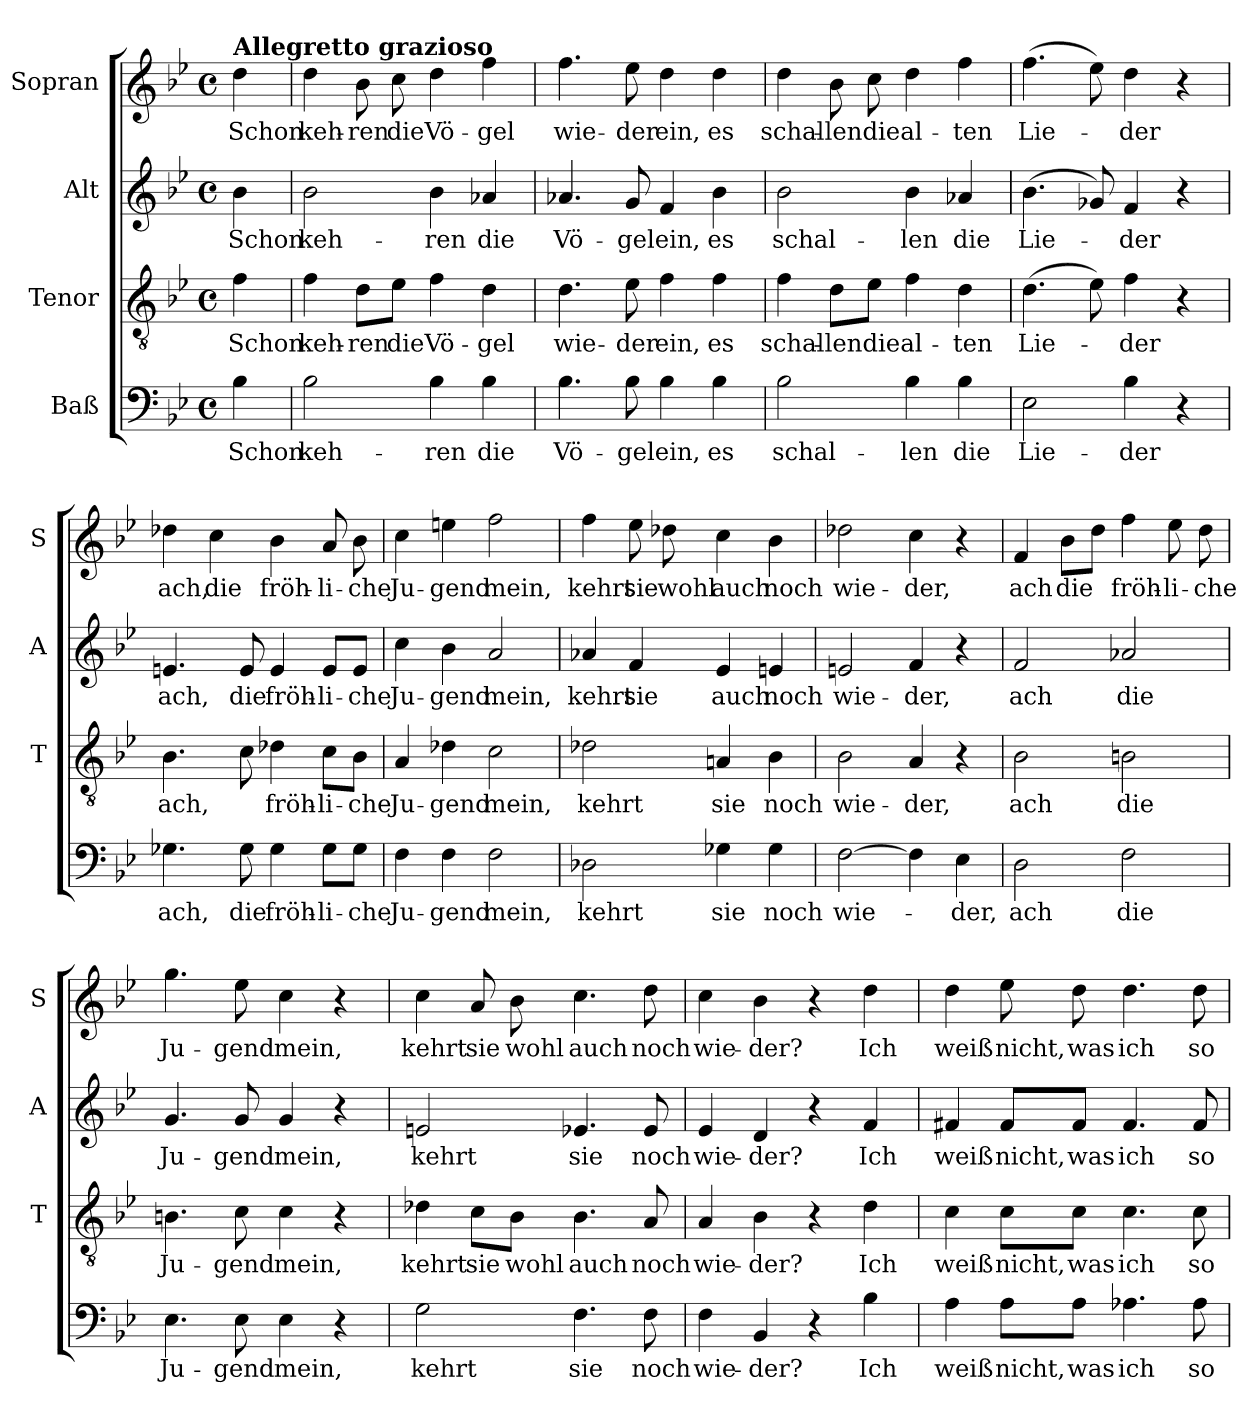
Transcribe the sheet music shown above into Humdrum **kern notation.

**kern	**text	**kern	**text	**kern	**text	**kern	**text
*part4	*part4	*part3	*part3	*part2	*part2	*part1	*part1
*staff4	*staff4	*staff3	*staff3	*staff2	*staff2	*staff1	*staff1
*I"Baß	*	*I"Tenor	*	*I"Alt	*	*I"Sopran	*
*	*	*I'T	*	*I'A	*	*I'S	*
*clefF4	*	*clefGv2	*	*clefG2	*	*clefG2	*
*k[b-e-]	*	*k[b-e-]	*	*k[b-e-]	*	*k[b-e-]	*
*B-:	*	*B-:	*	*B-:	*	*B-:	*
*M4/4	*	*M4/4	*	*M4/4	*	*M4/4	*
*met(c)	*	*met(c)	*	*met(c)	*	*met(c)	*
=1	=1	=1	=1	=1	=1	=1	=1
!	!	!	!	!	!	!LO:TX:a:B:t=Allegretto grazioso	!
4B-	Schon	4f	Schon	4b-	Schon	4dd	Schon
=	=	=	=	=	=	=	=
2B-	keh-	4f	keh-	2b-	keh-	4dd	keh-
.	.	8d\L	-ren	.	.	8b-	-ren
.	.	8e-\J	die	.	.	8cc	die
4B-	-ren	4f	Vö-	4b-	-ren	4dd	Vö-
4B-	die	4d	-gel	4a-X	die	4ff	-gel
=	=	=	=	=	=	=	=
4.B-	Vö-	4.d	wie-	4.a-X	Vö-	4.ff	wie-
8B-	-gel	8e-	-der	8g	-gel	8ee-	-der
4B-	ein,	4f	ein,	4f	ein,	4dd	ein,
4B-	es	4f	es	4b-	es	4dd	es
=	=	=	=	=	=	=	=
2B-	schal-	4f	schal-	2b-	schal-	4dd	schal-
.	.	8d\L	-len	.	.	8b-	-len
.	.	8e-\J	die	.	.	8cc	die
4B-	-len	4f	al-	4b-	-len	4dd	al-
4B-	die	4d	-ten	4a-X	die	4ff	-ten
=	=	=	=	=	=	=	=
2E-	Lie-	(4.d	Lie-	(4.b-	Lie-	(4.ff	Lie-
.	.	8e-)	.	8g-X)	.	8ee-)	.
4B-	-der	4f	-der	4f	-der	4dd	-der
4r	.	4r	.	4r	.	4r	.
=	=	=	=	=	=	=	=
4.G-X	ach,	4.B-	ach,	4.en	ach,	4dd-X	ach,
.	.	.	.	.	.	4cc	die
8G-	die	8c	.	8e	die	.	.
4G-	fröh-	4d-X	fröh-	4e	fröh-	4b-	fröh-
8G-\L	-li-	8c\L	-li-	8e/L	-li-	8a	-li-
8G-\J	-che	8B-\J	-che	8e/J	-che	8b-	-che
=	=	=	=	=	=	=	=
4F	Ju-	4A	Ju-	4cc	Ju-	4cc	Ju-
4F	-gend	4d-X	-gend	4b-	-gend	4een	-gend
2F	mein,	2c	mein,	2a	mein,	2ff	mein,
=	=	=	=	=	=	=	=
2D-X	kehrt	2d-X	kehrt	4a-X	kehrt	4ff	kehrt
.	.	.	.	4f	sie	8ee-	sie
.	.	.	.	.	.	8dd-X	wohl
4G-X	sie	4An	sie	4e-	auch	4cc	auch
4G-	noch	4B-	noch	4en	noch	4b-	noch
=	=	=	=	=	=	=	=
[2F	wie-	2B-	wie-	2en	wie-	2dd-X	wie-
4F]	.	4A	-der,	4f	-der,	4cc	-der,
4E-	-der,	4r	.	4r	.	4r	.
=	=	=	=	=	=	=	=
2D	ach	2B-	ach	2f	ach	4f	ach
.	.	.	.	.	.	8b-L	die
.	.	.	.	.	.	8ddJ	.
2F	die	2Bn	die	2a-X	die	4ff	fröh-
.	.	.	.	.	.	8ee-	-li-
.	.	.	.	.	.	8dd	-che
=	=	=	=	=	=	=	=
4.E-	Ju-	4.Bn	Ju-	4.g	Ju-	4.gg	Ju-
8E-	-gend	8c	-gend	8g	-gend	8ee-	-gend
4E-	mein,	4c	mein,	4g	mein,	4cc	mein,
4r	.	4r	.	4r	.	4r	.
=	=	=	=	=	=	=	=
2G	kehrt	4d-X	kehrt	2en	kehrt	4cc	kehrt
.	.	8c\L	sie	.	.	8a	sie
.	.	8B-\J	wohl	.	.	8b-	wohl
4.F	sie	4.B-	auch	4.e-X	sie	4.cc	auch
8F	noch	8A	noch	8e-	noch	8dd	noch
=	=	=	=	=	=	=	=
4F	wie-	4A	wie-	4e-	wie-	4cc	wie-
4BB-	-der?	4B-	-der?	4d	-der?	4b-	-der?
4r	.	4r	.	4r	.	4r	.
4B-	Ich	4d	Ich	4f	Ich	4dd	Ich
=	=	=	=	=	=	=	=
4A	weiß	4c	weiß	4f#X	weiß	4dd	weiß
8A\L	nicht,	8c\L	nicht,	8f#/L	nicht,	8ee-	nicht,
8A\J	was	8c\J	was	8f#/J	was	8dd	was
4.A-X	ich	4.c	ich	4.f#	ich	4.dd	ich
8A-	so	8c	so	8f#	so	8dd	so
=	=	=	=	=	=	=	=
*-	*-	*-	*-	*-	*-	*-	*-
